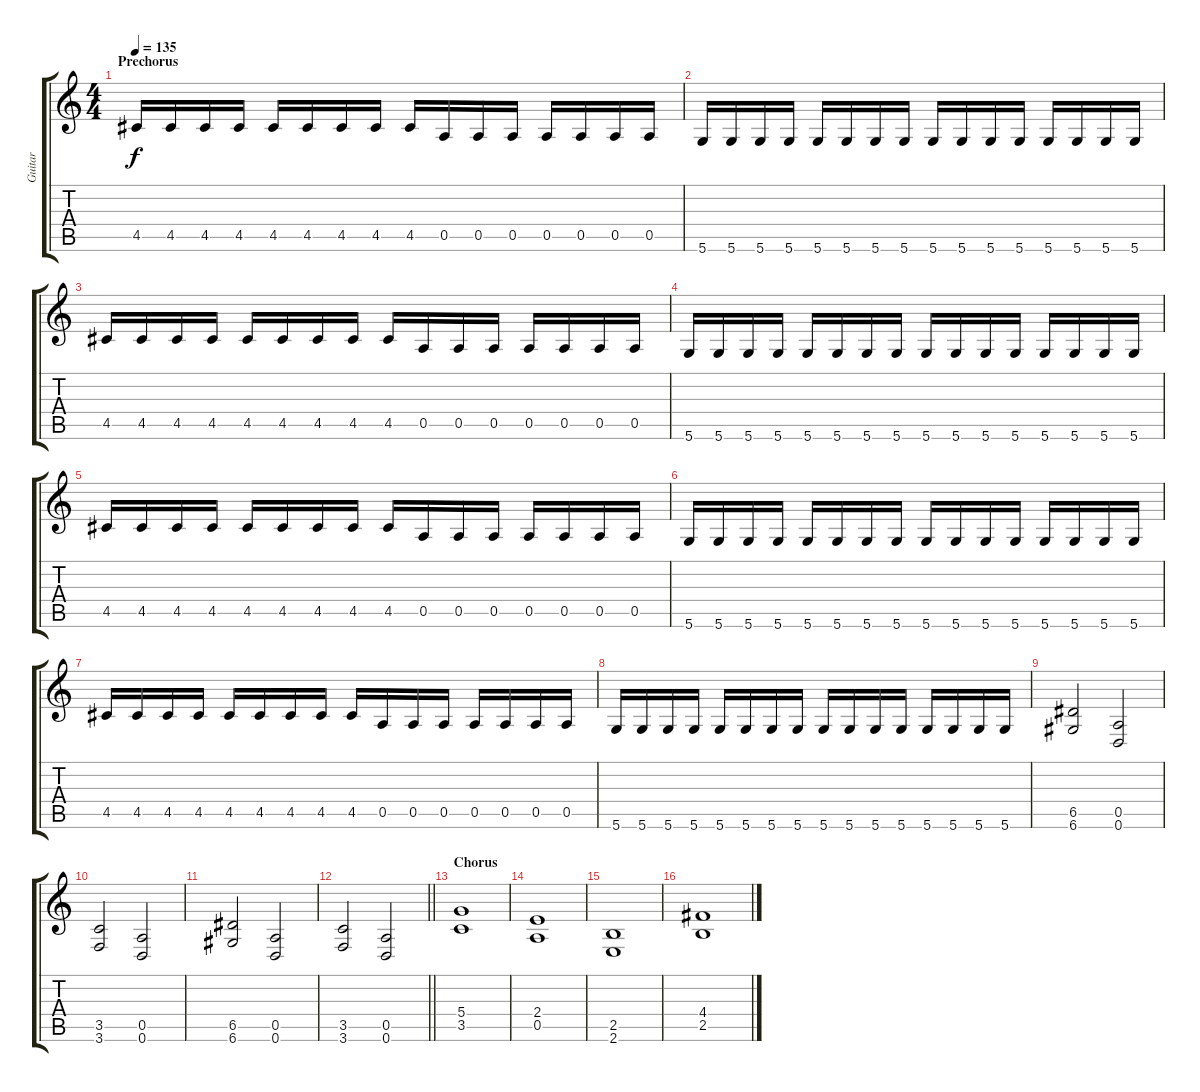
\track ("Guitar" "Guitar") {instrument distortionguitar}
\staff {score tabs}
\tuning (E4 B3 G3 D3 A2 D2) {hide}
\ts (4 4)
\section ("" "Prechorus")
\tempo 135
\clef g2
\ks c
4.5.16{dy f} 4.5.16 4.5.16 4.5.16 4.5.16 4.5.16 4.5.16 4.5.16 4.5.16 0.5.16 0.5.16 0.5.16 0.5.16 0.5.16 0.5.16 0.5.16 |
5.6.16 5.6.16 5.6.16 5.6.16 5.6.16 5.6.16 5.6.16 5.6.16 5.6.16 5.6.16 5.6.16 5.6.16 5.6.16 5.6.16 5.6.16 5.6.16 |
4.5.16 4.5.16 4.5.16 4.5.16 4.5.16 4.5.16 4.5.16 4.5.16 4.5.16 0.5.16 0.5.16 0.5.16 0.5.16 0.5.16 0.5.16 0.5.16 |
5.6.16 5.6.16 5.6.16 5.6.16 5.6.16 5.6.16 5.6.16 5.6.16 5.6.16 5.6.16 5.6.16 5.6.16 5.6.16 5.6.16 5.6.16 5.6.16 |
4.5.16 4.5.16 4.5.16 4.5.16 4.5.16 4.5.16 4.5.16 4.5.16 4.5.16 0.5.16 0.5.16 0.5.16 0.5.16 0.5.16 0.5.16 0.5.16 |
5.6.16 5.6.16 5.6.16 5.6.16 5.6.16 5.6.16 5.6.16 5.6.16 5.6.16 5.6.16 5.6.16 5.6.16 5.6.16 5.6.16 5.6.16 5.6.16 |
4.5.16 4.5.16 4.5.16 4.5.16 4.5.16 4.5.16 4.5.16 4.5.16 4.5.16 0.5.16 0.5.16 0.5.16 0.5.16 0.5.16 0.5.16 0.5.16 |
5.6.16 5.6.16 5.6.16 5.6.16 5.6.16 5.6.16 5.6.16 5.6.16 5.6.16 5.6.16 5.6.16 5.6.16 5.6.16 5.6.16 5.6.16 5.6.16 |
(6.5 6.6).2 (0.5 0.6).2 |
(3.5 3.6).2 (0.5 0.6).2 |
(6.5 6.6).2 (0.5 0.6).2 |
\barLineRight lightlight
(3.5 3.6).2 (0.5 0.6).2 |
\section ("" "Chorus")
(5.4 3.5).1 |
(2.4 0.5).1 |
(2.5 2.6).1 |
(4.4 2.5).1
